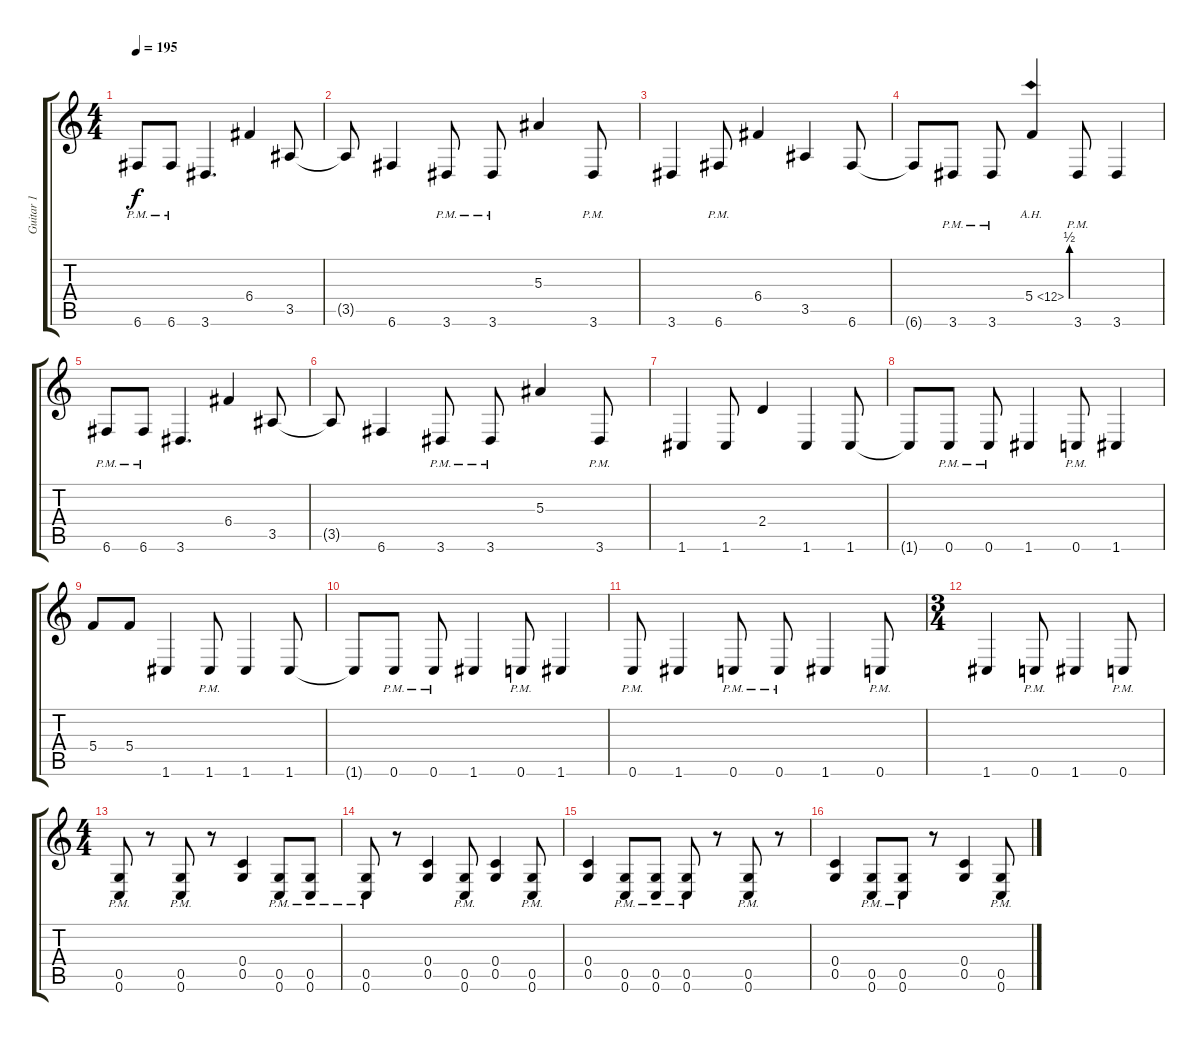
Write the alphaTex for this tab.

\track ("Guitar 1" "Guitar 1") {instrument distortionguitar}
\staff {score tabs}
\tuning (D4 A3 F3 C3 G2 C2) {hide}
\ts (4 4)
\tempo 195
\clef g2
\ks c
6.6{pm}.8{dy f} 6.6{pm}.8 3.6.4{d} 6.4.4 3.5.8 |
3.5{t}.8 6.6.4 3.6{pm}.8 3.6{pm}.8 5.3.4 3.6{pm}.8 |
3.6.4 6.6{pm}.8 6.4.4 3.5.4 6.6.8 |
6.6{t}.8 3.6{pm}.8 3.6{pm}.8 5.4{be (custom 0 0 25 0 30 2 60 2) ah 7}.4 3.6{pm}.8 3.6.4 |
6.6{pm}.8 6.6{pm}.8 3.6.4{d} 6.4.4 3.5.8 |
3.5{t}.8 6.6.4 3.6{pm}.8 3.6{pm}.8 5.3.4 3.6{pm}.8 |
1.6.4 1.6.8 2.4.4 1.6.4 1.6.8 |
1.6{t}.8 0.6{pm}.8 0.6{pm}.8 1.6.4 0.6{pm}.8 1.6.4 |
5.4.8 5.4.8 1.6.4 1.6{pm}.8 1.6.4 1.6.8 |
1.6{t}.8 0.6{pm}.8 0.6{pm}.8 1.6.4 0.6{pm}.8 1.6.4 |
0.6{pm}.8 1.6.4 0.6{pm}.8 0.6{pm}.8 1.6.4 0.6{pm}.8 |
\ts (3 4)
1.6.4 0.6{pm}.8 1.6.4 0.6{pm}.8 |
\ts (4 4)
(0.5{pm} 0.6{pm}).8 r.8 (0.5{pm} 0.6{pm}).8 r.8 (0.4 0.5).4 (0.5{pm} 0.6{pm}).8 (0.5{pm} 0.6{pm}).8 |
(0.5{pm} 0.6{pm}).8 r.8 (0.4 0.5).4 (0.5{pm} 0.6{pm}).8 (0.4 0.5).4 (0.5{pm} 0.6{pm}).8 |
(0.4 0.5).4 (0.5{pm} 0.6{pm}).8 (0.5{pm} 0.6{pm}).8 (0.5{pm} 0.6{pm}).8 r.8 (0.5{pm} 0.6{pm}).8 r.8 |
(0.4 0.5).4 (0.5{pm} 0.6{pm}).8 (0.5{pm} 0.6{pm}).8 r.8 (0.4 0.5).4 (0.5{pm} 0.6{pm}).8
